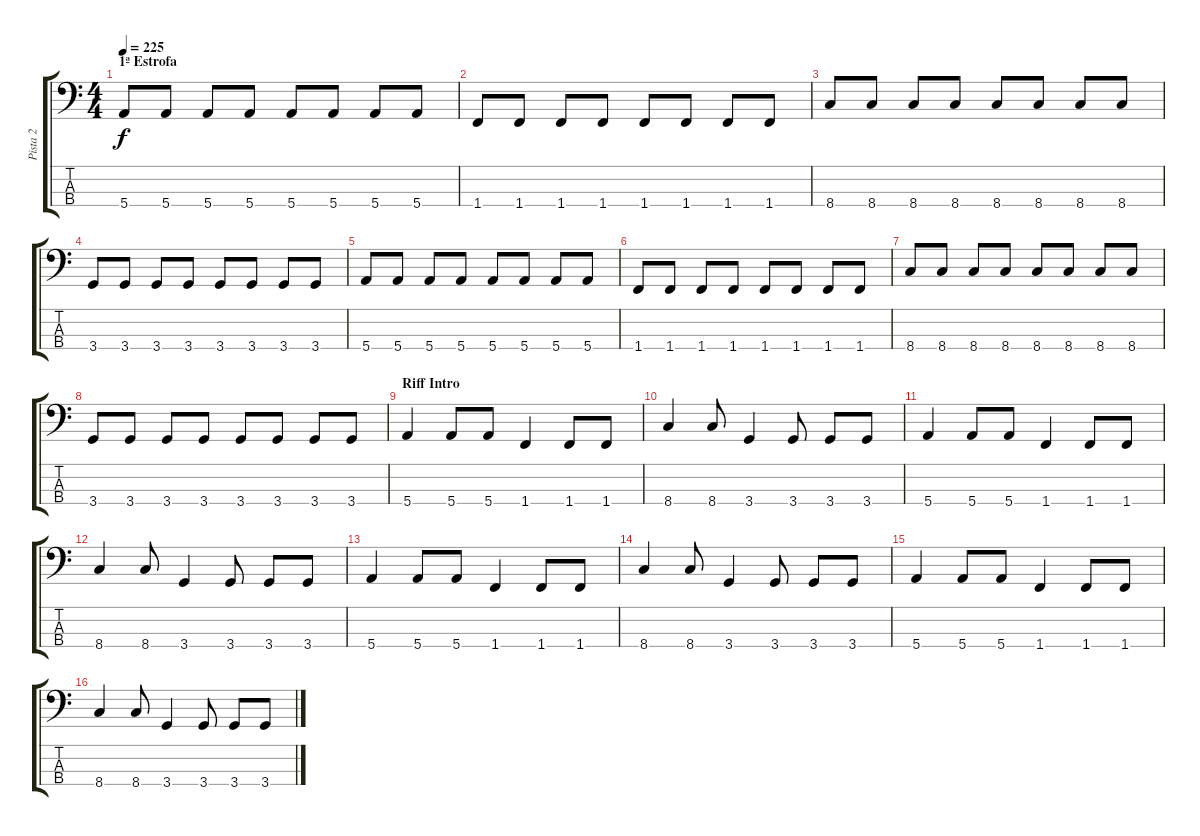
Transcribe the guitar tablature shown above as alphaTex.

\track ("Pista 2" "Pista 2") {instrument electricbasspick}
\staff {score tabs}
\tuning (G2 D2 A1 E1) {hide}
\ts (4 4)
\section ("" "1ª Estrofa")
\tempo 225
\clef f4
\ks c
5.4.8{dy f} 5.4.8 5.4.8 5.4.8 5.4.8 5.4.8 5.4.8 5.4.8 |
1.4.8 1.4.8 1.4.8 1.4.8 1.4.8 1.4.8 1.4.8 1.4.8 |
8.4.8 8.4.8 8.4.8 8.4.8 8.4.8 8.4.8 8.4.8 8.4.8 |
3.4.8 3.4.8 3.4.8 3.4.8 3.4.8 3.4.8 3.4.8 3.4.8 |
5.4.8 5.4.8 5.4.8 5.4.8 5.4.8 5.4.8 5.4.8 5.4.8 |
1.4.8 1.4.8 1.4.8 1.4.8 1.4.8 1.4.8 1.4.8 1.4.8 |
8.4.8 8.4.8 8.4.8 8.4.8 8.4.8 8.4.8 8.4.8 8.4.8 |
3.4.8 3.4.8 3.4.8 3.4.8 3.4.8 3.4.8 3.4.8 3.4.8 |
\section ("" "Riff Intro")
5.4.4 5.4.8 5.4.8 1.4.4 1.4.8 1.4.8 |
8.4.4 8.4.8 3.4.4 3.4.8 3.4.8 3.4.8 |
5.4.4 5.4.8 5.4.8 1.4.4 1.4.8 1.4.8 |
8.4.4 8.4.8 3.4.4 3.4.8 3.4.8 3.4.8 |
5.4.4 5.4.8 5.4.8 1.4.4 1.4.8 1.4.8 |
8.4.4 8.4.8 3.4.4 3.4.8 3.4.8 3.4.8 |
5.4.4 5.4.8 5.4.8 1.4.4 1.4.8 1.4.8 |
8.4.4 8.4.8 3.4.4 3.4.8 3.4.8 3.4.8
